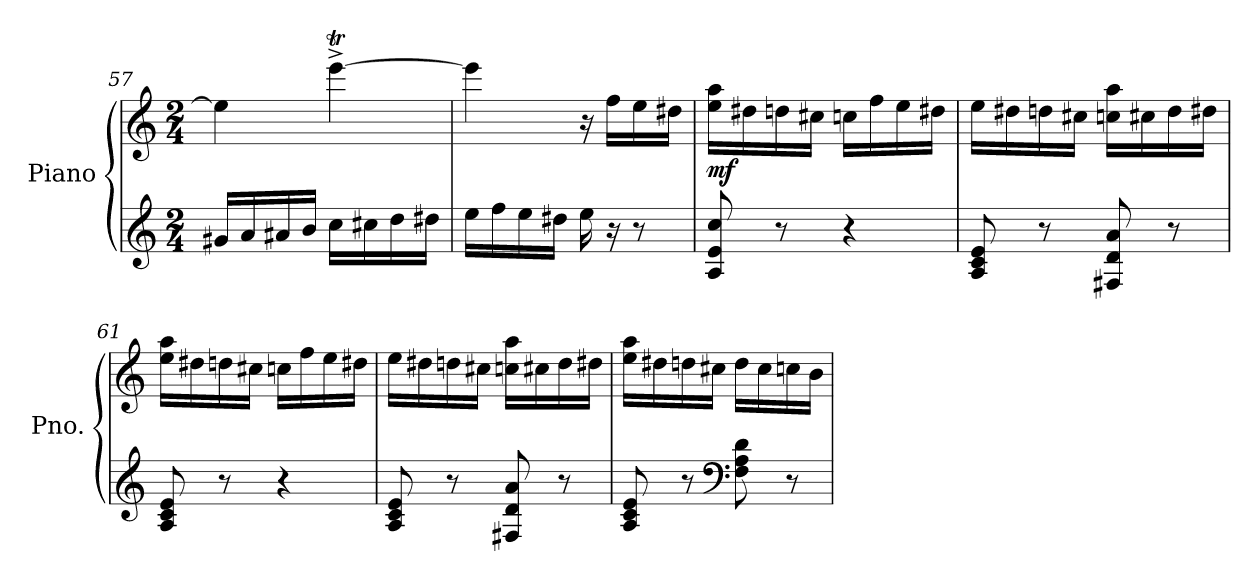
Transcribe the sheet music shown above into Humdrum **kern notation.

**kern	**kern	**dynam
*part1	*part1	*part1
*staff2	*staff1	*staff1/2
*I"Piano	*	*
*I'Pno.	*	*
!!LO:LB:g=z
*clefG2	*clefG2	*
*k[]	*k[]	*
*M2/4	*M2/4	*
=57	=57	=57
16g#X/LL	4ee\]	.
16a/	.	.
16a#X/	.	.
16b/JJ	.	.
16cc\LL	[4eeet^\	.
16cc#X\	.	.
16dd\	.	.
16dd#X\JJ	.	.
=58	=58	=58
16ee\LL	4eeeTTT\]	.
16ff\	.	.
16ee\	.	.
16dd#X\JJ	.	.
16ee\	16r	.
16r	16ff\LL	.
8r	16ee\	.
.	16dd#X\JJ	.
=59	=59	=59
!	!	!LO:DY:b
8A/ 8e/ 8cc/	16ee\ 16aa\LL	mf
.	16dd#X\	.
8r	16ddn\	.
.	16cc#X\JJ	.
4r	16ccn\LL	.
.	16ff\	.
.	16ee\	.
.	16dd#X\JJ	.
=60	=60	=60
8A/ 8c/ 8e/	16ee\LL	.
.	16dd#X\	.
8r	16ddn\	.
.	16cc#X\JJ	.
8F#X/ 8d/ 8a/	16ccn\ 16aa\LL	.
.	16cc#X\	.
8r	16dd\	.
.	16dd#X\JJ	.
!!LO:LB:g=z
=61	=61	=61
8A/ 8c/ 8e/	16ee\ 16aa\LL	.
.	16dd#X\	.
8r	16ddn\	.
.	16cc#X\JJ	.
4r	16ccn\LL	.
.	16ff\	.
.	16ee\	.
.	16dd#X\JJ	.
=62	=62	=62
8A/ 8c/ 8e/	16ee\LL	.
.	16dd#X\	.
8r	16ddn\	.
.	16cc#X\JJ	.
8F#X/ 8d/ 8a/	16ccn\ 16aa\LL	.
.	16cc#X\	.
8r	16dd\	.
.	16dd#X\JJ	.
=63	=63	=63
8A/ 8c/ 8e/	16ee\ 16aa\LL	.
.	16dd#X\	.
8r	16ddn\	.
.	16cc#X\JJ	.
*clefF4	*	*
8F\ 8A\ 8d\	16dd\LL	.
.	16cc#\	.
8r	16ccn\	.
.	16b\JJ	.
=	=	=
*-	*-	*-
